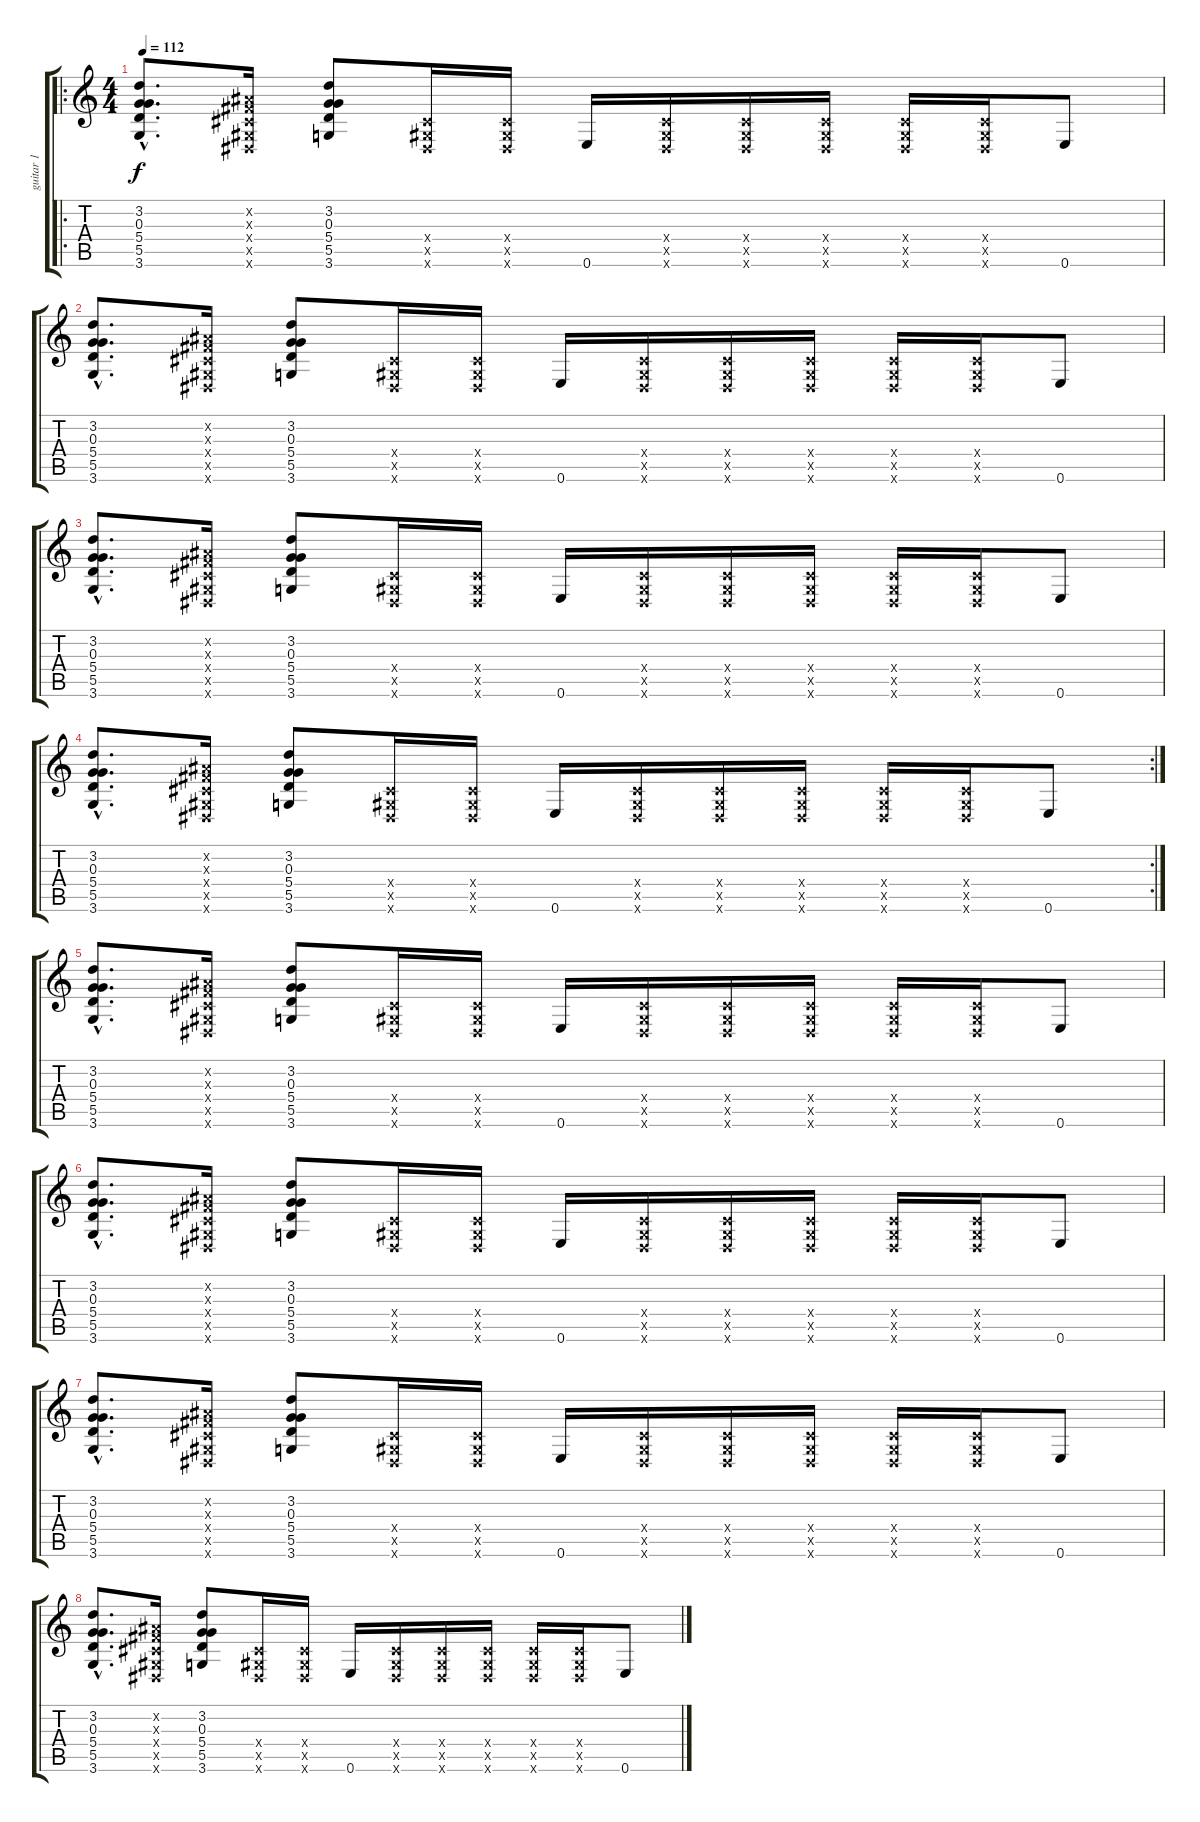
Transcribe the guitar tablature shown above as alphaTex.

\track ("guitar 1" "guitar 1") {instrument electricguitarjazz}
\staff {score tabs}
\tuning (E4 B3 G3 D3 A2 E2) {hide}
\ro
\ts (4 4)
\tempo 112
\clef g2
\ks c
(3.2{hac} 0.3{hac} 5.4{hac} 5.5{hac} 3.6{hac}).8{d dy f instrument electricguitarjazz} (-1.2{x} -1.3{x} -1.4{x} -1.5{x} -1.6{x}).16 (3.2 0.3 5.4 5.5 3.6).8 (-1.4{x} -1.5{x} -1.6{x}).16 (-1.4{x} -1.5{x} -1.6{x}).16 0.6.16 (-1.4{x} -1.5{x} -1.6{x}).16 (-1.4{x} -1.5{x} -1.6{x}).16 (-1.4{x} -1.5{x} -1.6{x}).16 (-1.4{x} -1.5{x} -1.6{x}).16 (-1.4{x} -1.5{x} -1.6{x}).16 0.6.8 |
(3.2{hac} 0.3{hac} 5.4{hac} 5.5{hac} 3.6{hac}).8{d} (-1.2{x} -1.3{x} -1.4{x} -1.5{x} -1.6{x}).16 (3.2 0.3 5.4 5.5 3.6).8 (-1.4{x} -1.5{x} -1.6{x}).16 (-1.4{x} -1.5{x} -1.6{x}).16 0.6.16 (-1.4{x} -1.5{x} -1.6{x}).16 (-1.4{x} -1.5{x} -1.6{x}).16 (-1.4{x} -1.5{x} -1.6{x}).16 (-1.4{x} -1.5{x} -1.6{x}).16 (-1.4{x} -1.5{x} -1.6{x}).16 0.6.8 |
(3.2{hac} 0.3{hac} 5.4{hac} 5.5{hac} 3.6{hac}).8{d} (-1.2{x} -1.3{x} -1.4{x} -1.5{x} -1.6{x}).16 (3.2 0.3 5.4 5.5 3.6).8 (-1.4{x} -1.5{x} -1.6{x}).16 (-1.4{x} -1.5{x} -1.6{x}).16 0.6.16 (-1.4{x} -1.5{x} -1.6{x}).16 (-1.4{x} -1.5{x} -1.6{x}).16 (-1.4{x} -1.5{x} -1.6{x}).16 (-1.4{x} -1.5{x} -1.6{x}).16 (-1.4{x} -1.5{x} -1.6{x}).16 0.6.8 |
\rc 2
(3.2{hac} 0.3{hac} 5.4{hac} 5.5{hac} 3.6{hac}).8{d} (-1.2{x} -1.3{x} -1.4{x} -1.5{x} -1.6{x}).16 (3.2 0.3 5.4 5.5 3.6).8 (-1.4{x} -1.5{x} -1.6{x}).16 (-1.4{x} -1.5{x} -1.6{x}).16 0.6.16 (-1.4{x} -1.5{x} -1.6{x}).16 (-1.4{x} -1.5{x} -1.6{x}).16 (-1.4{x} -1.5{x} -1.6{x}).16 (-1.4{x} -1.5{x} -1.6{x}).16 (-1.4{x} -1.5{x} -1.6{x}).16 0.6.8 |
(3.2{hac} 0.3{hac} 5.4{hac} 5.5{hac} 3.6{hac}).8{d} (-1.2{x} -1.3{x} -1.4{x} -1.5{x} -1.6{x}).16 (3.2 0.3 5.4 5.5 3.6).8 (-1.4{x} -1.5{x} -1.6{x}).16 (-1.4{x} -1.5{x} -1.6{x}).16 0.6.16 (-1.4{x} -1.5{x} -1.6{x}).16 (-1.4{x} -1.5{x} -1.6{x}).16 (-1.4{x} -1.5{x} -1.6{x}).16 (-1.4{x} -1.5{x} -1.6{x}).16 (-1.4{x} -1.5{x} -1.6{x}).16 0.6.8 |
(3.2{hac} 0.3{hac} 5.4{hac} 5.5{hac} 3.6{hac}).8{d} (-1.2{x} -1.3{x} -1.4{x} -1.5{x} -1.6{x}).16 (3.2 0.3 5.4 5.5 3.6).8 (-1.4{x} -1.5{x} -1.6{x}).16 (-1.4{x} -1.5{x} -1.6{x}).16 0.6.16 (-1.4{x} -1.5{x} -1.6{x}).16 (-1.4{x} -1.5{x} -1.6{x}).16 (-1.4{x} -1.5{x} -1.6{x}).16 (-1.4{x} -1.5{x} -1.6{x}).16 (-1.4{x} -1.5{x} -1.6{x}).16 0.6.8 |
(3.2{hac} 0.3{hac} 5.4{hac} 5.5{hac} 3.6{hac}).8{d} (-1.2{x} -1.3{x} -1.4{x} -1.5{x} -1.6{x}).16 (3.2 0.3 5.4 5.5 3.6).8 (-1.4{x} -1.5{x} -1.6{x}).16 (-1.4{x} -1.5{x} -1.6{x}).16 0.6.16 (-1.4{x} -1.5{x} -1.6{x}).16 (-1.4{x} -1.5{x} -1.6{x}).16 (-1.4{x} -1.5{x} -1.6{x}).16 (-1.4{x} -1.5{x} -1.6{x}).16 (-1.4{x} -1.5{x} -1.6{x}).16 0.6.8 |
(3.2{hac} 0.3{hac} 5.4{hac} 5.5{hac} 3.6{hac}).8{d} (-1.2{x} -1.3{x} -1.4{x} -1.5{x} -1.6{x}).16 (3.2 0.3 5.4 5.5 3.6).8 (-1.4{x} -1.5{x} -1.6{x}).16 (-1.4{x} -1.5{x} -1.6{x}).16 0.6.16 (-1.4{x} -1.5{x} -1.6{x}).16 (-1.4{x} -1.5{x} -1.6{x}).16 (-1.4{x} -1.5{x} -1.6{x}).16 (-1.4{x} -1.5{x} -1.6{x}).16 (-1.4{x} -1.5{x} -1.6{x}).16 0.6.8
